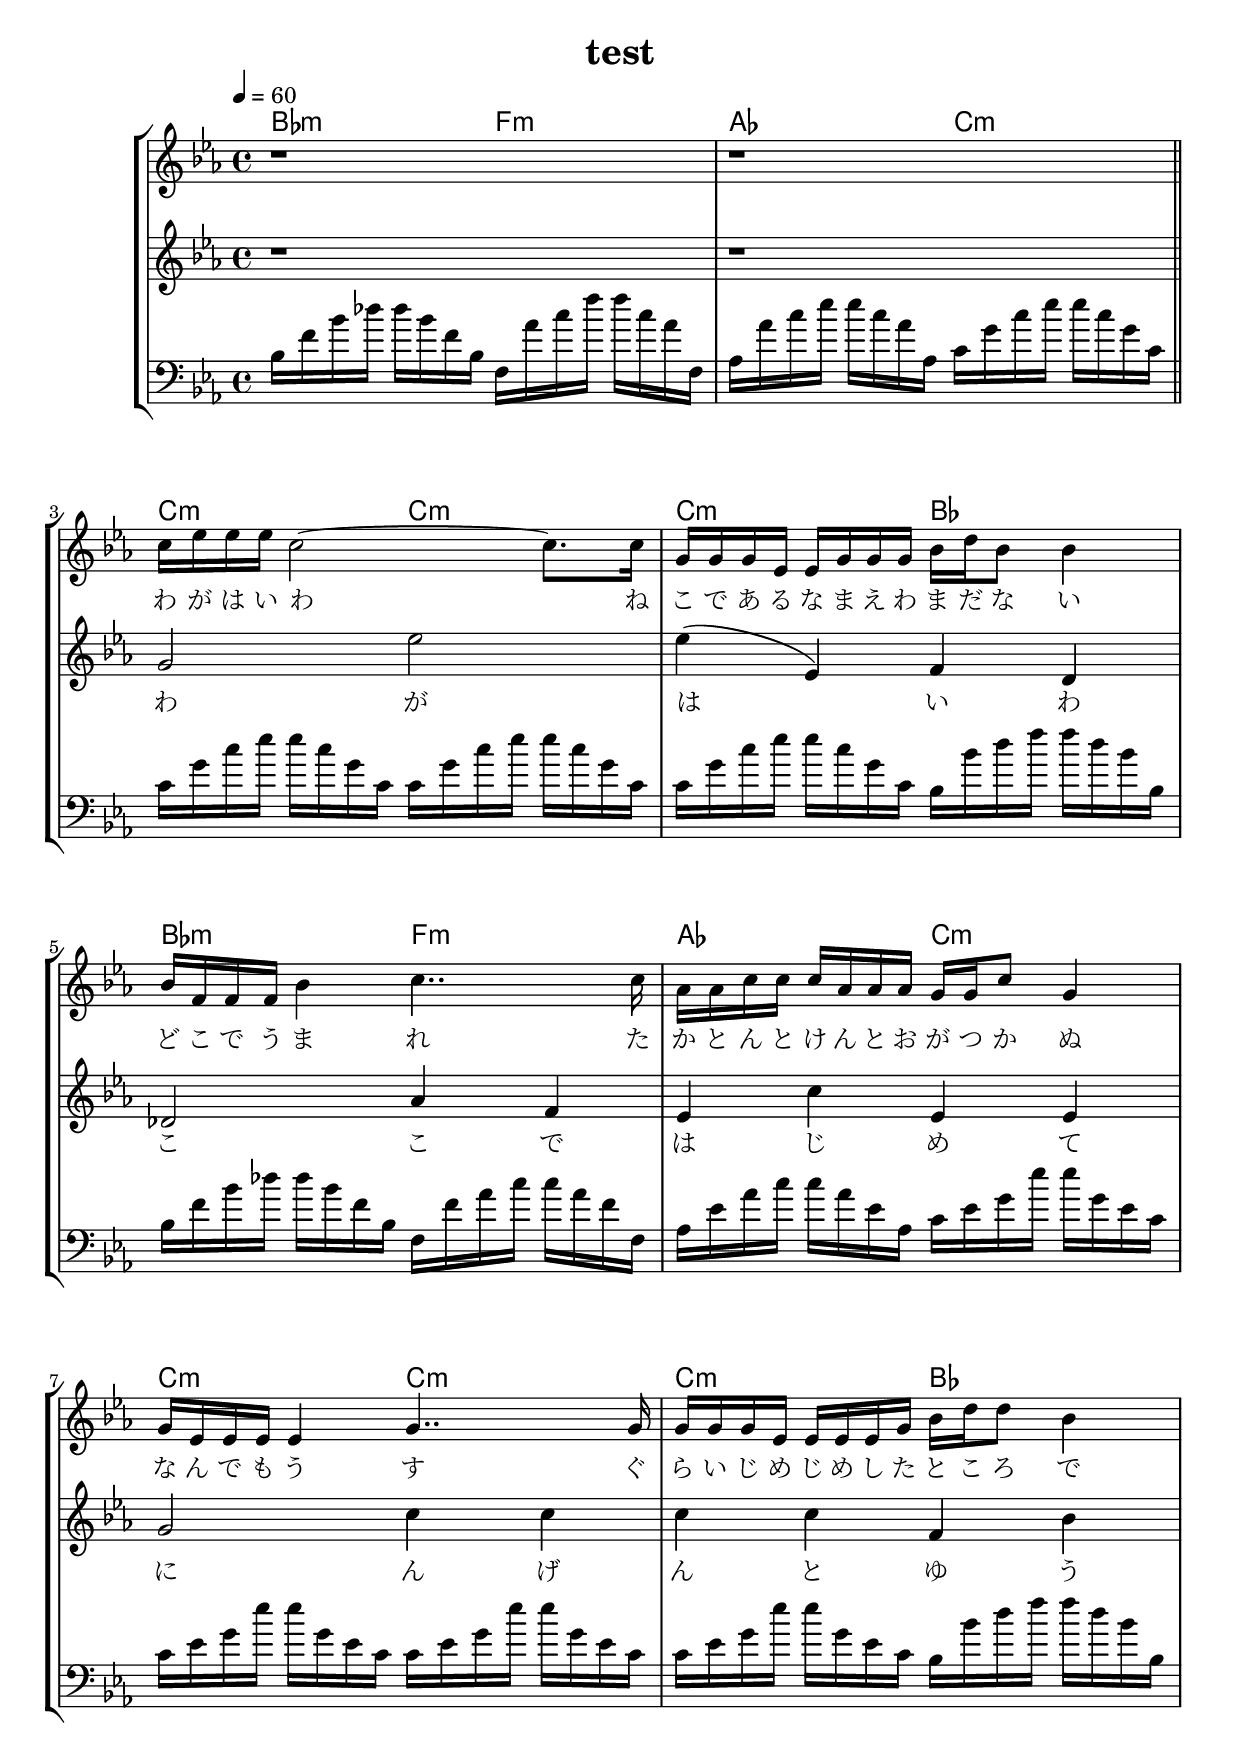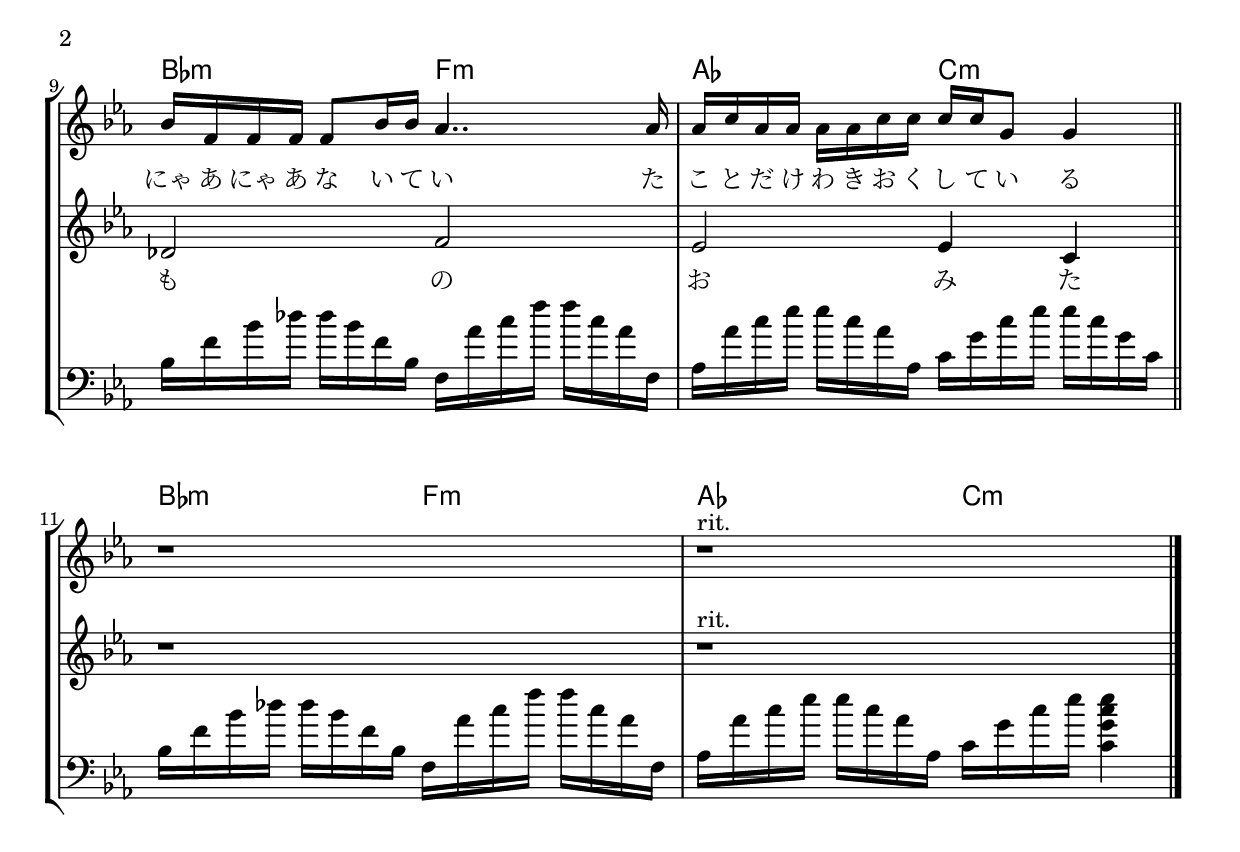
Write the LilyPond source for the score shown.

\version "2.12.1"

\header {
	title = \markup {test}
	composer = \markup \center-column {}
}

harmony = \chordmode {
	bes2:m f:m as c:m 

	c:m c:m c:m bes bes:m f:m as c:m c:m c:m c:m bes bes:m f:m as c:m 

	bes:m f:m as c:m 
}

melody = {
	\key es \major
	\tempo 4 = 60
	r1 | r1   
	\set Staff.midiInstrument = #"fss0.32"
	c''16  es''16  es''16  es''16  c''2~c''8.  c''16 
	g'16  g'16  g'16  es'16  es'16  g'16  g'16  g'16  bes'16  d''16  bes'8  bes'4 
	bes'16  f'16  f'16  f'16  bes'4  c''4..  c''16 
	as'16  as'16  c''16  c''16  c''16  as'16  as'16  as'16  g'16  g'16  c''8  g'4 
	g'16  es'16  es'16  es'16  es'4  g'4..  g'16 
	g'16  g'16  g'16  es'16  es'16  es'16  es'16  g'16  bes'16  d''16  d''8  bes'4 
	bes'16  f'16  f'16  f'16  f'8  bes'16  bes'16  as'4..  as'16 
	as'16  c''16  as'16  as'16  as'16  as'16  c''16  c''16  c''16  c''16  g'8  g'4
	r1 | r1^"rit." \bar "|."
}

words = \lyricmode {
	
	わ  が  は  い  わ  ね  こ  で  あ  る  な  ま  え  わ  ま  だ  な  い  ど  こ  で  う  ま  れ  た  か  と  ん  と  け  ん  と  お  が  つ  か  ぬ  な  ん  で  も  う  す  ぐ  ら  い  じ  め  じ  め  し  た  と  こ  ろ  で  にゃ  あ  にゃ  あ  な  い  て  い  た  こ  と  だ  け  わ  き  お  く  し  て  い  る  
	
}

secondmelody = {
	\key es \major
	\tempo 4 = 60
	r1 | r1   
	\set Staff.midiInstrument = #"String Ensemble 1"
	g'2  es''2 
	es''4  (es'4)  f'4  d'4 
	des'2  as'4  f'4 
	es'4  c''4  es'4  es'4 
	g'2  c''4  c''4 
	c''4  c''4  f'4  bes'4 
	des'2  f'2 
	es'2  es'4  c'4
	r1 | r1^"rit." \bar "|."
}

secondwords = \lyricmode {
	
	わ  が  は  い  わ  こ  こ  で  は  じ  め  て  に  ん  げ  ん  と  ゆ  う  も  の  お  み  た  
	
}

tempochange = {
	\tempo 4 = 60
	r1 | r1 \bar "||"
	\tempo 4 = 60
	r1 | r1 | r1 | r1 | r1 | r1 | r1 | r1 \bar "||"
	\tempo 4 = 60
	r1 | \tempo 4 = 45 r2 \tempo 4 = 40 r2 \bar "|."
}

mainacc = {
	\clef bass
	\set Staff.midiInstrument = #"Cello"
	\key es \major
	\tempo 4 = 60
	bes16 f' bes' des'' des'' bes' f' bes
	f16 as' c'' f'' f'' c'' as' f
	as16 as' c'' es'' es'' c'' as' as
	c'16 g' c'' es'' es'' c'' g' c'
	\bar "||"

	\set Staff.midiInstrument = #"Cello"
	c'16 g' c'' es'' es'' c'' g' c'
	c'16 g' c'' es'' es'' c'' g' c'
	c'16 g' c'' es'' es'' c'' g' c'
	bes16 bes' d'' f'' f'' d'' bes' bes
	bes16 f' bes' des'' des'' bes' f' bes
	f16 f' as' c'' c'' as' f' f
	as16 es' as' c'' c'' as' es' as
	c'16 es' g' es'' es'' g' es' c'
	c'16 es' g' es'' es'' g' es' c'
	c'16 es' g' es'' es'' g' es' c'
	c'16 es' g' es'' es'' g' es' c'
	bes16 bes' d'' f'' f'' d'' bes' bes
	bes16 f' bes' des'' des'' bes' f' bes
	f16 as' c'' f'' f'' c'' as' f
	as16 as' c'' es'' es'' c'' as' as
	c'16 g' c'' es'' es'' c'' g' c'
	\bar "||"

	\set Staff.midiInstrument = #"Cello"
	bes16 f' bes' des'' des'' bes' f' bes
	f16 as' c'' f'' f'' c'' as' f
	as16 as' c'' es'' es'' c'' as' as
	c'16 g' c'' es'' <c' g' c'' es''>4
	\bar "|."
}

subacc = {
	\clef bass
	\set Staff.midiInstrument = #"Acoustic grand"
	\key es \major
	\tempo 4 = 60
	bes8 r16 <f' bes' des''>16 <f' bes' des''>8 r16 bes16
	f8 r16 <as' c'' f''>16 <as' c'' f''>8 r16 f16
	as8 r16 <as' c'' es''>16 <as' c'' es''>8 r16 as16
	c'8 r16 <g' c'' es''>16 <g' c'' es''>8 r16 c'16
	\bar "||"

	\set Staff.midiInstrument = #"Acoustic grand"
	c'8 r16 <g' c'' es''>16 <g' c'' es''>8 r16 c'16
	c'8 r16 <g' c'' es''>16 <g' c'' es''>8 r16 c'16
	c'8 r16 <g' c'' es''>16 <g' c'' es''>8 r16 c'16
	bes8 r16 <bes' d'' f''>16 <bes' d'' f''>8 r16 bes16
	bes8 r16 <f' bes' des''>16 <f' bes' des''>8 r16 bes16
	f8 r16 <f' as' c''>16 <f' as' c''>8 r16 f16
	as8 r16 <es' as' c''>16 <es' as' c''>8 r16 as16
	c'8 r16 <es' g' es''>16 <es' g' es''>8 r16 c'16
	c'8 r16 <es' g' es''>16 <es' g' es''>8 r16 c'16
	c'8 r16 <es' g' es''>16 <es' g' es''>8 r16 c'16
	c'8 r16 <es' g' es''>16 <es' g' es''>8 r16 c'16
	bes8 r16 <bes' d'' f''>16 <bes' d'' f''>8 r16 bes16
	bes8 r16 <f' bes' des''>16 <f' bes' des''>8 r16 bes16
	f8 r16 <as' c'' f''>16 <as' c'' f''>8 r16 f16
	as8 r16 <as' c'' es''>16 <as' c'' es''>8 r16 as16
	c'8 r16 <g' c'' es''>16 <g' c'' es''>8 r16 c'16
	\bar "||"

	\set Staff.midiInstrument = #"Acoustic grand"
	bes8 r16 <f' bes' des''>16 <f' bes' des''>8 r16 bes16
	f8 r16 <as' c'' f''>16 <as' c'' f''>8 r16 f16
	as8 r16 <as' c'' es''>16 <as' c'' es''>8 r16 as16
	<c' g' c'' es''>2
	\bar "|."
}

percA = {
	\drummode {
	cymr4 cymr4 cymr4 cymr4  |cymr4 cymr8 cymr16 cymr16 cymr4 cymr4  \bar "||"
	cymr4 cymr4 cymr4 cymr4  |cymr4 cymr8 cymr16 cymr16 cymr4 cymr4  |cymr4 cymr4 cymr4 cymr4  |cymr4 cymr2.  |cymr4 cymr4 cymr4 cymr4  |cymr4 cymr8 cymr16 cymr16 cymr4 cymr4  |cymr4 cymr4 cymr4 cymr4  |cymr4 cymr2.  \bar "||"
	cymr4 cymr4 cymr4 cymr4  |cymr4 cymr8 cymr16 cymr16 cymr4 cymr4  \bar "|."
	}
}

percB = {
	\drummode {
	r2 sn2  |r2 sn2  \bar "||"
	r2 sn2  |r2 sn2  |r2 sn2  |r8 sn8 sn2.  |r2 sn2  |r2 sn2  |r2 sn2  |r8 sn8 sn2.  \bar "||"
	r2 sn2  |r2 sn2  \bar "|."
	}
}

percC = {
	\drummode {
	bd2. r8 bd8  |bd2 r8 bd4.  \bar "||"
	bd2. r8 bd8  |bd2. r8 bd8  |bd2. r8 bd8  |bd4. bd8 bd4. bd8  |bd2. r8 bd8  |bd2. r8 bd8  |bd2. r8 bd8  |bd2 r8 bd4.  \bar "||"
	bd2. r8 bd8  |bd2 r8 bd4.  \bar "|."
	}
}

percD = {
	\drummode {
	r1 |r8. tommh8. tommh2 r8  \bar "||"
	r1 |r1 |r1 |r2 r8 tommh8 tommh4  |r1 |r1 |r1 |r8. tommh8. tommh2 r8  \bar "||"
	r1 |r8. tommh8. tommh2 r8  \bar "|."
	}
}

percE = {
	\drummode {
	r1 |r2. toml8 toml8  \bar "||"
	r1 |r1 |r1 |r2. r8 toml8  |r1 |r1 |r1 |r2. toml8 toml8  \bar "||"
	r1 |r2. toml8 toml8  \bar "|."
	}
}

percF = {
	\drummode {
	r1 |hho1  \bar "||"
	r1 |r1 |r1 |r1 |r1 |r1 |r1 |hho1  \bar "||"
	r1 |hho1  \bar "|."
	}
}

\score {
	<<
		\new StaffGroup <<
			\new ChordNames {\harmony}
			\new Voice = "melody" {\melody}
			\new Lyrics \lyricsto "melody" \words
			\new Voice = "secondmelody" {\secondmelody}
			\new Lyrics \lyricsto "secondmelody" \secondwords
			\new Staff = "mainacc" {\mainacc}
		>>
	>>
	\layout { }
}
